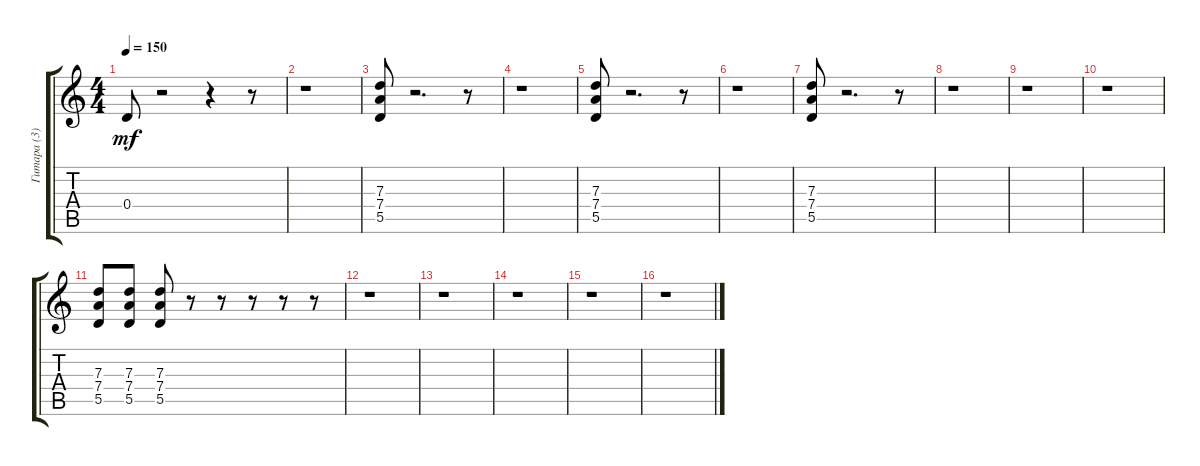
\track ("Гитара (3)" "Гитара (3)") {instrument electricguitarclean}
\staff {score tabs}
\tuning (E4 B3 G3 D3 A2 E2) {hide}
\ts (4 4)
\tempo 150
\clef g2
\ks c
0.4.8{dy mf} r.2 r.4 r.8 |
r.1 |
(7.3 7.4 5.5).8 r.2{d} r.8 |
r.1 |
(7.3 7.4 5.5).8 r.2{d} r.8 |
r.1 |
(7.3 7.4 5.5).8 r.2{d} r.8 |
r.1 |
r.1 |
r.1 |
(7.3 7.4 5.5).8 (7.3 7.4 5.5).8 (7.3 7.4 5.5).8 r.8 r.8 r.8 r.8 r.8 |
r.1 |
r.1 |
r.1 |
r.1 |
r.1
